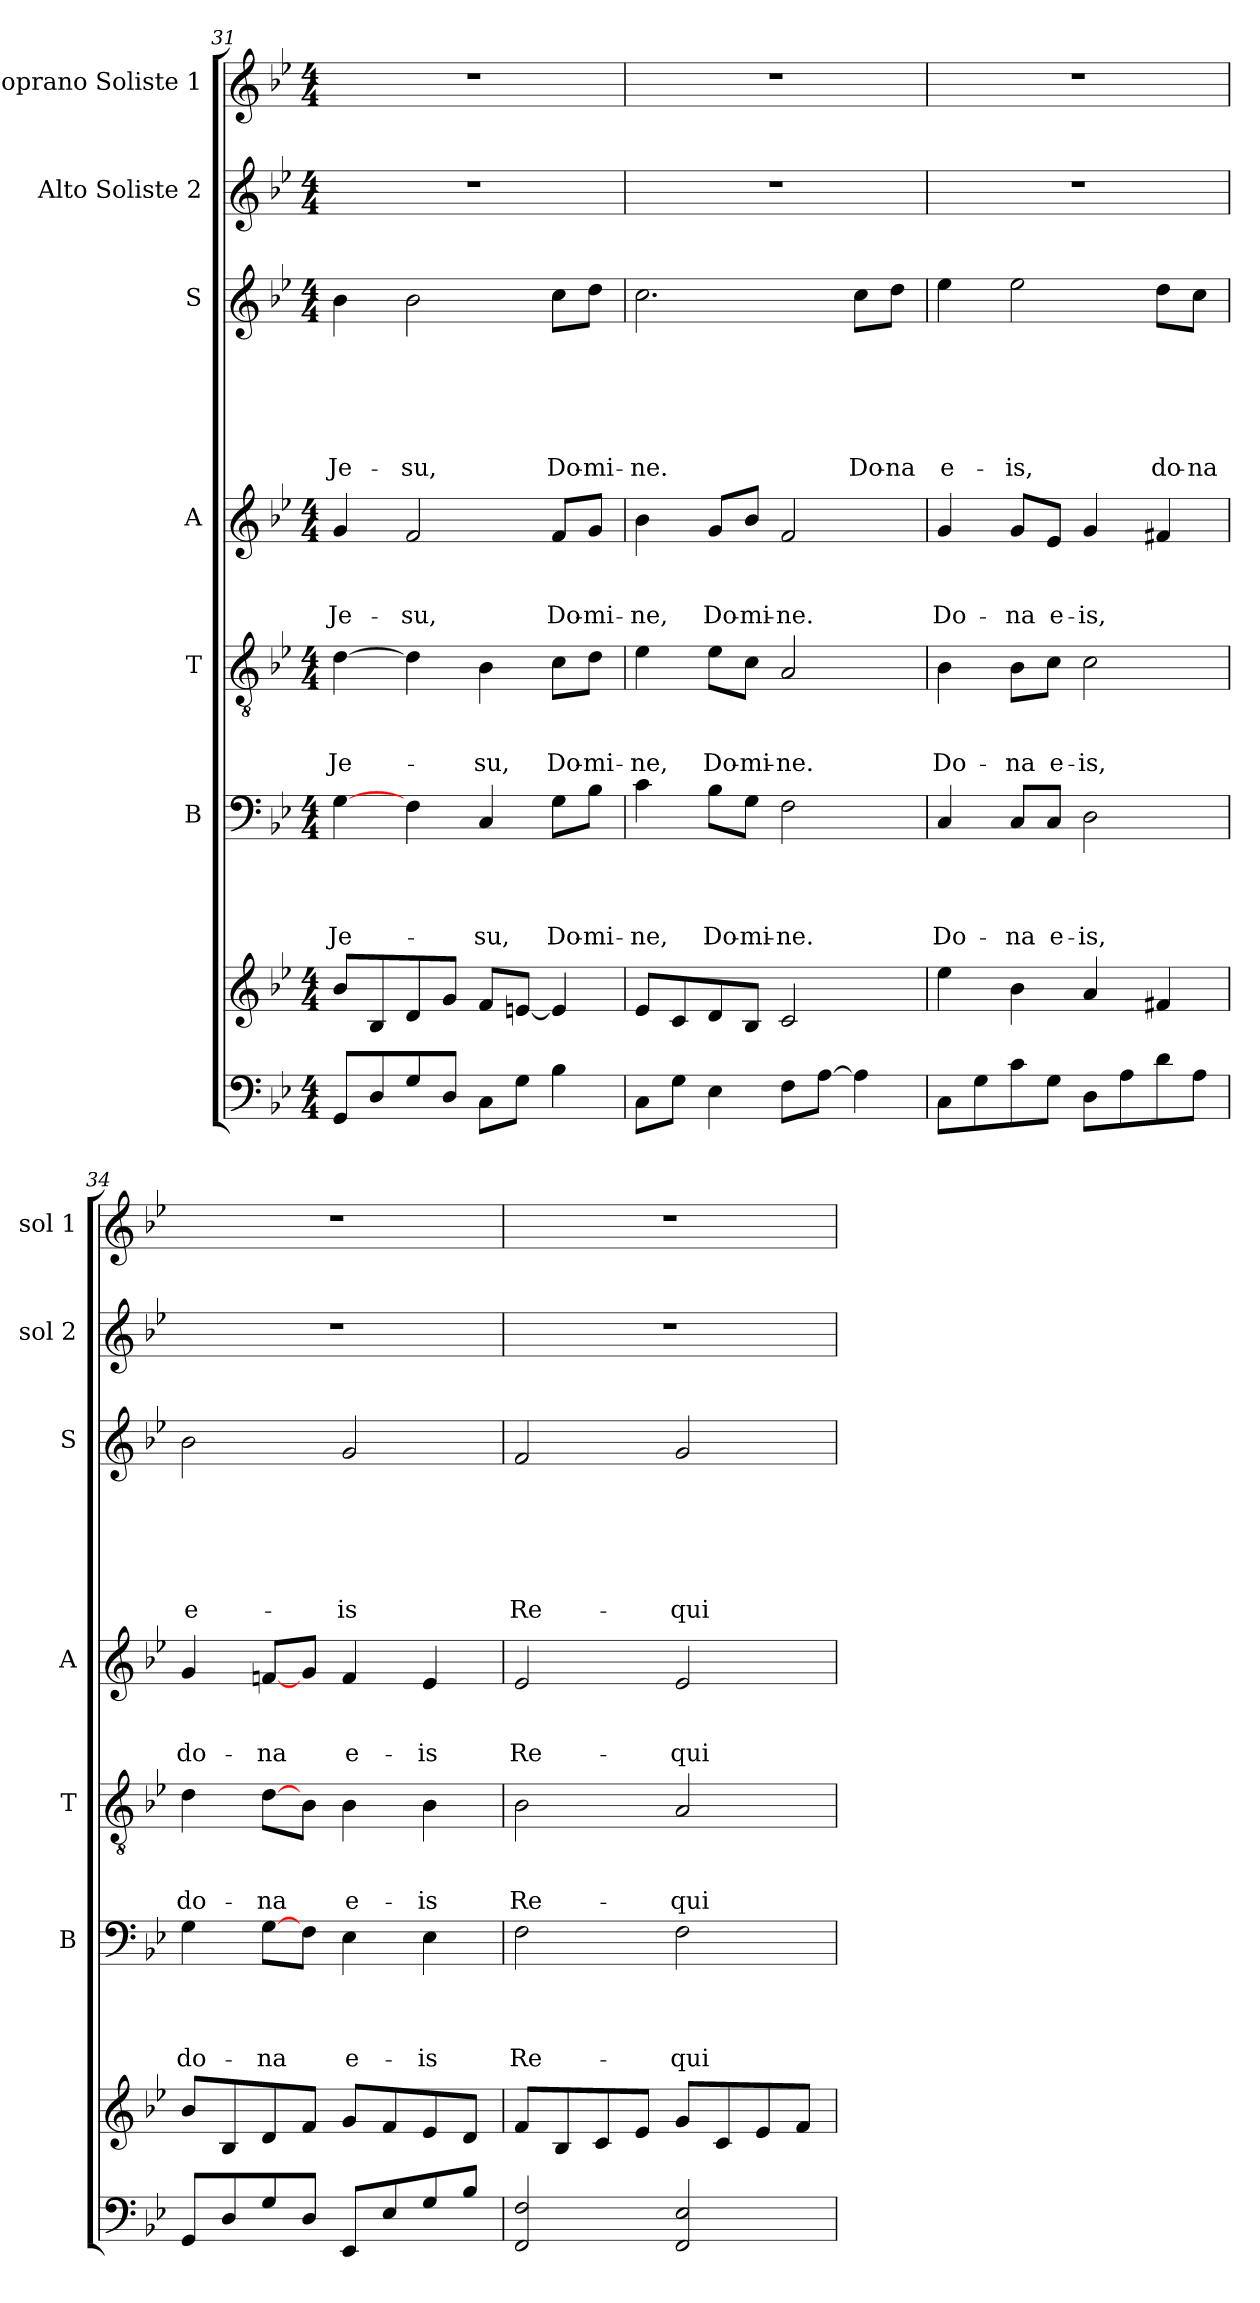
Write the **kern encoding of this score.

**kern	**kern	**kern	**text	**text	**text	**text	**kern	**text	**text	**text	**kern	**text	**text	**text	**kern	**text	**text	**text	**text	**text	**text	**kern	**kern
*part7	*part7	*part6	*part6	*part6	*part6	*part6	*part5	*part5	*part5	*part5	*part4	*part4	*part4	*part4	*part3	*part3	*part3	*part3	*part3	*part3	*part3	*part2	*part1
*staff8	*staff7	*staff6	*staff6	*staff6	*staff6	*staff6	*staff5	*staff5	*staff5	*staff5	*staff4	*staff4	*staff4	*staff4	*staff3	*staff3	*staff3	*staff3	*staff3	*staff3	*staff3	*staff2	*staff1
*	*	*I"B	*	*	*	*	*I"T	*	*	*	*I"A	*	*	*	*I"S	*	*	*	*	*	*	*I"Alto Soliste 2	*I"Soprano Soliste 1
*	*	*I'B	*	*	*	*	*I'T	*	*	*	*I'A	*	*	*	*I'S	*	*	*	*	*	*	*I'sol 2	*I'sol 1
*clefF4	*clefG2	*clefF4	*	*	*	*	*clefGv2	*	*	*	*clefG2	*	*	*	*clefG2	*	*	*	*	*	*	*clefG2	*clefG2
*k[b-e-]	*k[b-e-]	*k[b-e-]	*	*	*	*	*k[b-e-]	*	*	*	*k[b-e-]	*	*	*	*k[b-e-]	*	*	*	*	*	*	*k[b-e-]	*k[b-e-]
*B-:	*B-:	*B-:	*	*	*	*	*B-:	*	*	*	*B-:	*	*	*	*B-:	*	*	*	*	*	*	*B-:	*B-:
*M4/4	*M4/4	*M4/4	*	*	*	*	*M4/4	*	*	*	*M4/4	*	*	*	*M4/4	*	*	*	*	*	*	*M4/4	*M4/4
=31	=31	=31	=31	=31	=31	=31	=31	=31	=31	=31	=31	=31	=31	=31	=31	=31	=31	=31	=31	=31	=31	=31	=31
!	!	!	!	!	!	!LO:LY:b	!	!	!	!LO:LY:b	!	!	!	!LO:LY:b	!	!	!	!	!	!	!LO:LY:b	!	!
8GG/L	8b-/L	[4G\	.	.	.	Je-	[4d\	.	.	Je-	4g/	.	.	Je-	4b-\	.	.	.	.	.	Je-	1r	1r
8D/	8B-/	.	.	.	.	.	.	.	.	.	.	.	.	.	.	.	.	.	.	.	.	.	.
!	!	!	!	!	!	!	!	!	!	!	!	!	!	!LO:LY:b	!	!	!	!	!	!	!LO:LY:b	!	!
8G/	8d/	4F\	.	.	.	.	4d\]	.	.	.	2f/	.	.	-su,	2b-\	.	.	.	.	.	-su,	.	.
8D/J	8g/J	.	.	.	.	.	.	.	.	.	.	.	.	.	.	.	.	.	.	.	.	.	.
!	!	!	!	!	!	!LO:LY:b	!	!	!	!LO:LY:b	!	!	!	!	!	!	!	!	!	!	!	!	!
8C\L	8f/L	4C/	.	.	.	-su,	4B-\	.	.	-su,	.	.	.	.	.	.	.	.	.	.	.	.	.
8G\J	[8en/J	.	.	.	.	.	.	.	.	.	.	.	.	.	.	.	.	.	.	.	.	.	.
!	!	!	!	!	!	!LO:LY:b	!	!	!	!LO:LY:b	!	!	!	!LO:LY:b	!	!	!	!	!	!	!LO:LY:b	!	!
4B-\	4e/]	8G\L	.	.	.	Do-	8c\L	.	.	Do-	8f/L	.	.	Do-	8cc\L	.	.	.	.	.	Do-	.	.
!	!	!	!	!	!	!LO:LY:b	!	!	!	!LO:LY:b	!	!	!	!LO:LY:b	!	!	!	!	!	!	!LO:LY:b	!	!
.	.	8B-\J	.	.	.	-mi-	8d\J	.	.	-mi-	8g/J	.	.	-mi-	8dd\J	.	.	.	.	.	-mi-	.	.
=32	=32	=32	=32	=32	=32	=32	=32	=32	=32	=32	=32	=32	=32	=32	=32	=32	=32	=32	=32	=32	=32	=32	=32
!	!	!	!	!	!	!LO:LY:b	!	!	!	!LO:LY:b	!	!	!	!LO:LY:b	!	!	!	!	!	!	!LO:LY:b	!	!
8C\L	8e-i/L	4c\	.	.	.	-ne,	4e-\	.	.	-ne,	4b-\	.	.	-ne,	2.cc\	.	.	.	.	.	-ne.	1r	1r
8G\J	8c/	.	.	.	.	.	.	.	.	.	.	.	.	.	.	.	.	.	.	.	.	.	.
!	!	!	!	!	!	!LO:LY:b	!	!	!	!LO:LY:b	!	!	!	!LO:LY:b	!	!	!	!	!	!	!	!	!
4E-\	8d/	8B-\L	.	.	.	Do-	8e-\L	.	.	Do-	8g/L	.	.	Do-	.	.	.	.	.	.	.	.	.
!	!	!	!	!	!	!LO:LY:b	!	!	!	!LO:LY:b	!	!	!	!LO:LY:b	!	!	!	!	!	!	!	!	!
.	8B-/J	8G\J	.	.	.	-mi-	8c\J	.	.	-mi-	8b-/J	.	.	-mi-	.	.	.	.	.	.	.	.	.
!	!	!	!	!	!	!LO:LY:b	!	!	!	!LO:LY:b	!	!	!	!LO:LY:b	!	!	!	!	!	!	!	!	!
8F\L	2c/	2F\	.	.	.	-ne.	2A/	.	.	-ne.	2f/	.	.	-ne.	.	.	.	.	.	.	.	.	.
[8A\J	.	.	.	.	.	.	.	.	.	.	.	.	.	.	.	.	.	.	.	.	.	.	.
!	!	!	!	!	!	!	!	!	!	!	!	!	!	!	!	!	!	!	!	!	!LO:LY:b	!	!
4A\]	.	.	.	.	.	.	.	.	.	.	.	.	.	.	8cc\L	.	.	.	.	.	Do-	.	.
!	!	!	!	!	!	!	!	!	!	!	!	!	!	!	!	!	!	!	!	!	!LO:LY:b	!	!
.	.	.	.	.	.	.	.	.	.	.	.	.	.	.	8dd\J	.	.	.	.	.	-na	.	.
=33	=33	=33	=33	=33	=33	=33	=33	=33	=33	=33	=33	=33	=33	=33	=33	=33	=33	=33	=33	=33	=33	=33	=33
!	!	!	!	!	!	!LO:LY:b	!	!	!	!LO:LY:b	!	!	!	!LO:LY:b	!	!	!	!	!	!	!LO:LY:b	!	!
8C\L	4ee-\	4C/	.	.	.	Do-	4B-\	.	.	Do-	4g/	.	.	Do-	4ee-\	.	.	.	.	.	e-	1r	1r
8G\	.	.	.	.	.	.	.	.	.	.	.	.	.	.	.	.	.	.	.	.	.	.	.
!	!	!	!	!	!	!LO:LY:b	!	!	!	!LO:LY:b	!	!	!	!LO:LY:b	!	!	!	!	!	!	!LO:LY:b	!	!
8c\	4b-\	8C/L	.	.	.	-na	8B-\L	.	.	-na	8g/L	.	.	-na	2ee-\	.	.	.	.	.	-is,	.	.
!	!	!	!	!	!	!LO:LY:b	!	!	!	!LO:LY:b	!	!	!	!LO:LY:b	!	!	!	!	!	!	!	!	!
8G\J	.	8C/J	.	.	.	e-	8c\J	.	.	e-	8e-/J	.	.	e-	.	.	.	.	.	.	.	.	.
!	!	!	!	!	!	!LO:LY:b	!	!	!	!LO:LY:b	!	!	!	!LO:LY:b	!	!	!	!	!	!	!	!	!
8D\L	4a/	2D\	.	.	.	-is,	2c\	.	.	-is,	4g/	.	.	-is,	.	.	.	.	.	.	.	.	.
8A\	.	.	.	.	.	.	.	.	.	.	.	.	.	.	.	.	.	.	.	.	.	.	.
!	!	!	!	!	!	!	!	!	!	!	!	!	!	!	!	!	!	!	!	!	!LO:LY:b	!	!
8d\	4f#X/	.	.	.	.	.	.	.	.	.	4f#X/	.	.	.	8dd\L	.	.	.	.	.	do-	.	.
!	!	!	!	!	!	!	!	!	!	!	!	!	!	!	!	!	!	!	!	!	!LO:LY:b	!	!
8A\J	.	.	.	.	.	.	.	.	.	.	.	.	.	.	8cc\J	.	.	.	.	.	-na	.	.
!!LO:PB:g=z
=34	=34	=34	=34	=34	=34	=34	=34	=34	=34	=34	=34	=34	=34	=34	=34	=34	=34	=34	=34	=34	=34	=34	=34
!	!	!	!	!	!	!LO:LY:b	!	!	!	!LO:LY:b	!	!	!	!LO:LY:b	!	!	!	!	!	!	!LO:LY:b	!	!
8GG/L	8b-/L	4G\	.	.	.	do-	4d\	.	.	do-	4g/	.	.	do-	2b-\	.	.	.	.	.	e-	1r	1r
8D/	8B-/	.	.	.	.	.	.	.	.	.	.	.	.	.	.	.	.	.	.	.	.	.	.
!	!	!	!	!	!	!LO:LY:b	!	!	!	!LO:LY:b	!	!	!	!LO:LY:b	!	!	!	!	!	!	!	!	!
8G/	8d/	[8G\L	.	.	.	-na	[8d\L	.	.	-na	[8fn/L	.	.	-na	.	.	.	.	.	.	.	.	.
8D/J	8f/J	8F\J	.	.	.	.	8B-\J	.	.	.	8g/J	.	.	.	.	.	.	.	.	.	.	.	.
!	!	!	!	!	!	!LO:LY:b	!	!	!	!LO:LY:b	!	!	!	!LO:LY:b	!	!	!	!	!	!	!LO:LY:b	!	!
8EE-/L	8g/L	4E-\	.	.	.	e-	4B-\	.	.	e-	4f/	.	.	e-	2g/	.	.	.	.	.	-is	.	.
8E-/	8f/	.	.	.	.	.	.	.	.	.	.	.	.	.	.	.	.	.	.	.	.	.	.
!	!	!	!	!	!	!LO:LY:b	!	!	!	!LO:LY:b	!	!	!	!LO:LY:b	!	!	!	!	!	!	!	!	!
8G/	8e-/	4E-\	.	.	.	-is	4B-\	.	.	-is	4e-/	.	.	-is	.	.	.	.	.	.	.	.	.
8B-/J	8d/J	.	.	.	.	.	.	.	.	.	.	.	.	.	.	.	.	.	.	.	.	.	.
=35	=35	=35	=35	=35	=35	=35	=35	=35	=35	=35	=35	=35	=35	=35	=35	=35	=35	=35	=35	=35	=35	=35	=35
!	!	!	!	!	!	!LO:LY:b	!	!	!	!LO:LY:b	!	!	!	!LO:LY:b	!	!	!	!	!	!	!LO:LY:b	!	!
2FF/ 2F/	8f/L	2F\	.	.	.	Re-	2B-\	.	.	Re-	2e-/	.	.	Re-	2f/	.	.	.	.	.	Re-	1r	1r
.	8B-/	.	.	.	.	.	.	.	.	.	.	.	.	.	.	.	.	.	.	.	.	.	.
.	8c/	.	.	.	.	.	.	.	.	.	.	.	.	.	.	.	.	.	.	.	.	.	.
.	8e-/J	.	.	.	.	.	.	.	.	.	.	.	.	.	.	.	.	.	.	.	.	.	.
!	!	!	!	!	!	!LO:LY:b	!	!	!	!LO:LY:b	!	!	!	!LO:LY:b	!	!	!	!	!	!	!LO:LY:b	!	!
2FF/ 2E-/	8g/L	2F\	.	.	.	-qui-	2A/	.	.	-qui-	2e-/	.	.	-qui-	2g/	.	.	.	.	.	-qui-	.	.
.	8c/	.	.	.	.	.	.	.	.	.	.	.	.	.	.	.	.	.	.	.	.	.	.
.	8e-/	.	.	.	.	.	.	.	.	.	.	.	.	.	.	.	.	.	.	.	.	.	.
.	8f/J	.	.	.	.	.	.	.	.	.	.	.	.	.	.	.	.	.	.	.	.	.	.
=	=	=	=	=	=	=	=	=	=	=	=	=	=	=	=	=	=	=	=	=	=	=	=
*-	*-	*-	*-	*-	*-	*-	*-	*-	*-	*-	*-	*-	*-	*-	*-	*-	*-	*-	*-	*-	*-	*-	*-
